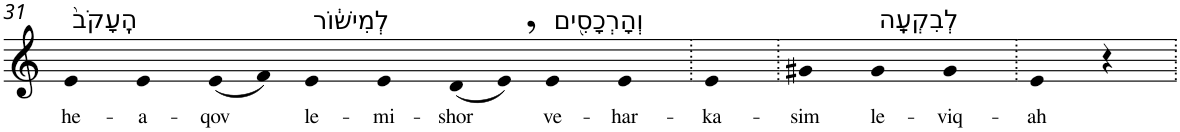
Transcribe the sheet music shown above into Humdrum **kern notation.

**kern	**text
*part1	*part1
*staff1	*staff1
*I"Piano	*
*I'Pno	*
!!LO:PB:g=z
*clefG2	*
*k[]	*
=31	=31
!LO:TX:a:t=הֶֽעָקֹב֙	!
!	!LO:LY:b
4e	he-
!	!LO:LY:b
4e	-a-
!	!LO:LY:b
(8e	-qov
8f)	.
!LO:TX:a:t=לְמִישׁ֔וֹר	!
!	!LO:LY:b
4e	le-
!	!LO:LY:b
4e	-mi-
!	!LO:LY:b
(8d	-shor
8e,)	.
!LO:TX:a:t=וְהָרְכָסִ֖ים	!
!	!LO:LY:b
4e	ve-
!	!LO:LY:b
4e	-har-
=32.	=32.
!	!LO:LY:b
4e	-ka-
=33.	=33.
!	!LO:LY:b
4g#X	-sim
!LO:TX:a:t=לְבִקְעָֽה	!
!	!LO:LY:b
4g#	le-
!	!LO:LY:b
4g#	-viq-
=34.	=34.
!	!LO:LY:b
4e	-ah
4r	.
=.	=.
*-	*-
